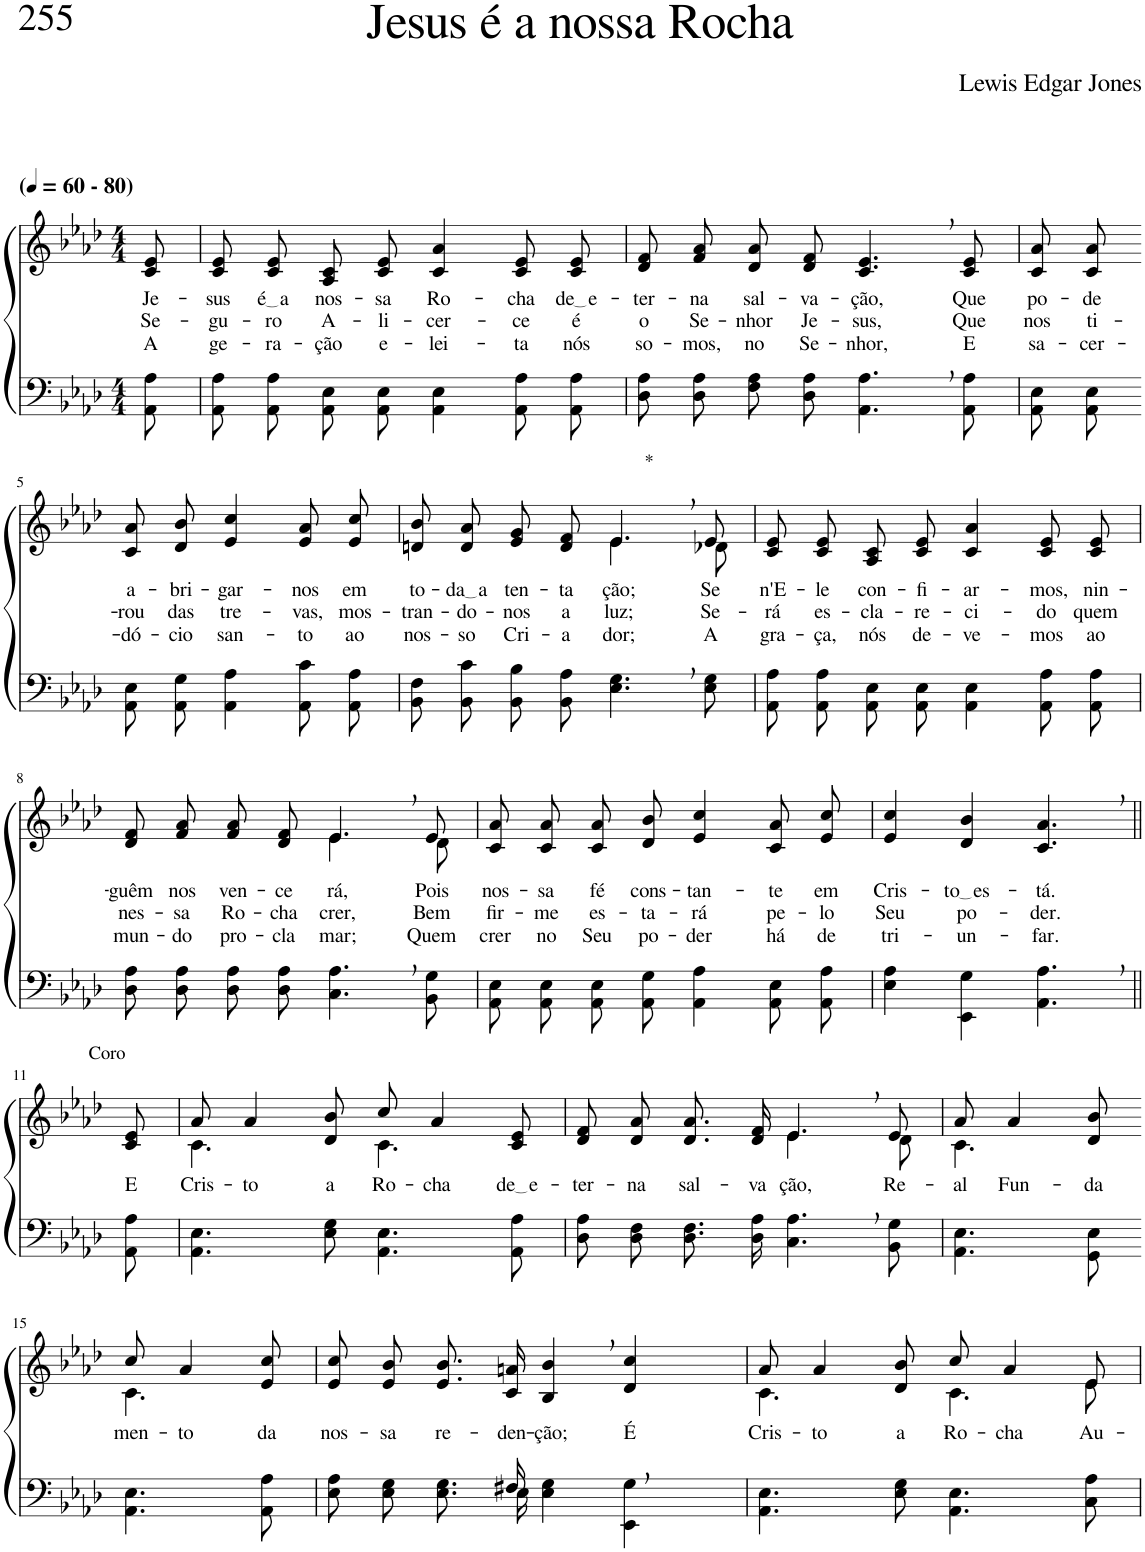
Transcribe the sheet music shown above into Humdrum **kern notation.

**kern	**kern	**text	**text	**text
*part2	*part1	*part1	*part1	*part1
*staff2	*staff1	*staff1	*staff1	*staff1
*I"Parte III e IV	*I"Parte I e II	*	*	*
*clefF4	*clefG2	*	*	*
*Trd-1c-2	*Trd-1c-2	*	*	*
*k[b-e-a-d-]	*k[b-e-a-d-]	*	*	*
*M4/4	*M4/4	*	*	*
*MM60	*MM60	*	*	*
=1	=1	=1	=1	=1
!	!LO:TX:a:B:t=(	!	!	!
!	!LO:TX:a:B:t=- 80)	!	!	!
!	!	!LO:LY:b	!LO:LY:b	!LO:LY:b
8AA-\ 8A-\	8c/ 8e-/	Je-	Se-	A
=2	=2	=2	=2	=2
!	!	!LO:LY:b	!LO:LY:b	!LO:LY:b
8AA-\ 8A-\L	8c/ 8e-/L	-sus	-gu-	ge-
!	!	!LO:LY:b	!LO:LY:b	!LO:LY:b
8AA-\ 8A-\J	8c/ 8e-/J	é a	-ro	-ra-
!	!	!LO:LY:b	!LO:LY:b	!LO:LY:b
8AA-/ 8E-/L	8A-/ 8c/L	nos-	A-	-ção
!	!	!LO:LY:b	!LO:LY:b	!LO:LY:b
8AA-/ 8E-/J	8c/ 8e-/J	-sa	-li-	e-
!	!	!LO:LY:b	!LO:LY:b	!LO:LY:b
4AA-\ 4E-\	4c/ 4a-/	Ro-	-cer-	-lei-
!	!	!LO:LY:b	!LO:LY:b	!LO:LY:b
8AA-\ 8A-\L	8c/ 8e-/L	-cha	-ce	-ta
!	!	!LO:LY:b	!LO:LY:b	!LO:LY:b
8AA-\ 8A-\J	8c/ 8e-/J	de e	é	nós
=3	=3	=3	=3	=3
!	!	!LO:LY:b	!LO:LY:b	!LO:LY:b
8D-\ 8A-\L	8d-/ 8f/L	-ter-	o	so-
!	!	!LO:LY:b	!LO:LY:b	!LO:LY:b
8D-\ 8A-\J	8f/ 8a-/J	-na	Se-	-mos,
!	!	!LO:LY:b	!LO:LY:b	!LO:LY:b
8F\ 8A-\L	8d-/ 8a-/L	sal-	-nhor	no
!	!	!LO:LY:b	!LO:LY:b	!LO:LY:b
8D-\ 8A-\J	8d-/ 8f/J	-va-	Je-	Se-
!	!	!LO:LY:b	!LO:LY:b	!LO:LY:b
4.AA-\, 4.A-\,	4.c/, 4.e-/,	-ção,	-sus,	-nhor,
!	!	!LO:LY:b	!LO:LY:b	!LO:LY:b
8AA-\ 8A-\	8c/ 8e-/	Que	Que	E
=4	=4	=4	=4	=4
!	!	!LO:LY:b	!LO:LY:b	!LO:LY:b
8AA-/ 8E-/L	8c/ 8a-/L	po-	nos	sa-
!	!	!LO:LY:b	!LO:LY:b	!LO:LY:b
8AA-/ 8E-/J	8c/ 8a-/J	-de	ti-	-cer-
!!LO:LB:g=z
=5-	=5-	=5-	=5-	=5-
!	!	!LO:LY:b	!LO:LY:b	!LO:LY:b
8AA-\ 8E-\L	8c/ 8a-/L	a-	-rou	-dó-
!	!	!LO:LY:b	!LO:LY:b	!LO:LY:b
8AA-\ 8G\J	8d-/ 8b-/J	-bri-	das	-cio
!	!	!LO:LY:b	!LO:LY:b	!LO:LY:b
4AA-\ 4A-\	4e-/ 4cc/	-gar-	tre-	san-
!	!	!LO:LY:b	!LO:LY:b	!LO:LY:b
8AA-\ 8c\L	8e-/ 8a-/L	-nos	-vas,	-to
!	!	!LO:LY:b	!LO:LY:b	!LO:LY:b
8AA-\ 8A-\J	8e-/ 8cc/J	em	mos-	ao
=6	=6	=6	=6	=6
!	!	!LO:LY:b	!LO:LY:b	!LO:LY:b
*	*^	*	*	*
8BB-\ 8F\L	8dn/ 8b-/L	2ryy	to-	-tran-	nos-
!	!	!	!LO:LY:b	!LO:LY:b	!LO:LY:b
8BB-\ 8c\J	8d/ 8a-/J	.	da a	-do-	-so
!	!	!	!LO:LY:b	!LO:LY:b	!LO:LY:b
8BB-\ 8B-\L	8e-/ 8g/L	.	ten-	-nos	Cri-
!	!	!	!LO:LY:b	!LO:LY:b	!LO:LY:b
8BB-\ 8A-\J	8d/ 8f/J	.	-ta-	a	-a-
!	!LO:TX:a:t=*	!	!	!	!
!	!	!	!LO:LY:b	!LO:LY:b	!LO:LY:b
4.E-\, 4.G\,	4.e-,/	4.e-\	-ção;	luz;	-dor;
!	!	!	!LO:LY:b	!LO:LY:b	!LO:LY:b
8E-\ 8G\	8e-/	8d-X\	Se	Se-	A
=7	=7	=7	=7	=7	=7
!	!	!	!LO:LY:b	!LO:LY:b	!LO:LY:b
*	*v	*v	*	*	*
8AA-\ 8A-\L	8c/ 8e-/L	n'E-	-rá	gra-
!	!	!LO:LY:b	!LO:LY:b	!LO:LY:b
8AA-\ 8A-\J	8c/ 8e-/J	-le	es-	-ça,
!	!	!LO:LY:b	!LO:LY:b	!LO:LY:b
8AA-/ 8E-/L	8A-/ 8c/L	con-	-cla-	nós
!	!	!LO:LY:b	!LO:LY:b	!LO:LY:b
8AA-/ 8E-/J	8c/ 8e-/J	-fi-	-re-	de-
!	!	!LO:LY:b	!LO:LY:b	!LO:LY:b
4AA-\ 4E-\	4c/ 4a-/	-ar-	-ci-	-ve-
!	!	!LO:LY:b	!LO:LY:b	!LO:LY:b
8AA-\ 8A-\L	8c/ 8e-/L	-mos,	-do	-mos
!	!	!LO:LY:b	!LO:LY:b	!LO:LY:b
8AA-\ 8A-\J	8c/ 8e-/J	nin-	quem	ao
!!LO:LB:g=z
=8	=8	=8	=8	=8
!	!	!LO:LY:b	!LO:LY:b	!LO:LY:b
*	*^	*	*	*
8D-\ 8A-\L	8d-/ 8f/L	2ryy	-guêm	nes-	mun-
!	!	!	!LO:LY:b	!LO:LY:b	!LO:LY:b
8D-\ 8A-\J	8f/ 8a-/J	.	nos	-sa	-do
!	!	!	!LO:LY:b	!LO:LY:b	!LO:LY:b
8D-\ 8A-\L	8f/ 8a-/L	.	ven-	Ro-	pro-
!	!	!	!LO:LY:b	!LO:LY:b	!LO:LY:b
8D-\ 8A-\J	8d-/ 8f/J	.	-ce-	-cha	-cla-
!	!	!	!LO:LY:b	!LO:LY:b	!LO:LY:b
4.C\, 4.A-\,	4.e-,/	4.e-\	-rá,	crer,	-mar;
!	!	!	!LO:LY:b	!LO:LY:b	!LO:LY:b
8BB-\ 8G\	8e-/	8d-\	Pois	Bem	Quem
=9	=9	=9	=9	=9	=9
!	!	!	!LO:LY:b	!LO:LY:b	!LO:LY:b
*	*v	*v	*	*	*
8AA-/ 8E-/L	8c/ 8a-/L	nos-	fir-	crer
!	!	!LO:LY:b	!LO:LY:b	!LO:LY:b
8AA-/ 8E-/J	8c/ 8a-/J	-sa	-me	no
!	!	!LO:LY:b	!LO:LY:b	!LO:LY:b
8AA-\ 8E-\L	8c/ 8a-/L	fé	es-	Seu
!	!	!LO:LY:b	!LO:LY:b	!LO:LY:b
8AA-\ 8G\J	8d-/ 8b-/J	cons-	-ta-	po-
!	!	!LO:LY:b	!LO:LY:b	!LO:LY:b
4AA-\ 4A-\	4e-/ 4cc/	-tan-	-rá	-der
!	!	!LO:LY:b	!LO:LY:b	!LO:LY:b
8AA-\ 8E-\L	8c/ 8a-/L	-te	pe-	há
!	!	!LO:LY:b	!LO:LY:b	!LO:LY:b
8AA-\ 8A-\J	8e-/ 8cc/J	em	-lo	de
=10	=10	=10	=10	=10
!	!	!LO:LY:b	!LO:LY:b	!LO:LY:b
4E-\ 4A-\	4e-/ 4cc/	Cris-	Seu	tri-
!	!	!LO:LY:b	!LO:LY:b	!LO:LY:b
4EE-\ 4G\	4d-/ 4b-/	to es	po-	-un-
!	!	!LO:LY:b	!LO:LY:b	!LO:LY:b
4.AA-\, 4.A-\,	4.c/, 4.a-/,	-tá.	-der.	-far.
!!LO:LB:g=z
=11||	=11||	=11||	=11||	=11||
!	!LO:TX:a:t=Coro	!	!	!
!	!	!LO:LY:b	!	!
8AA-\ 8A-\	8c/ 8e-/	E	.	.
=12	=12	=12	=12	=12
*	*^	*	*	*
!	!	!	!LO:LY:b	!	!
4.AA-\ 4.E-\	8a-/	4.c\	Cris-	.	.
!	!	!	!LO:LY:b	!	!
.	4a-/	.	-to	.	.
!	!	!	!LO:LY:b	!	!
8E-\ 8G\	8d-/ 8b-/	8ryy	a	.	.
!	!	!	!LO:LY:b	!	!
4.AA-\ 4.E-\	8cc/	4.c\	Ro-	.	.
!	!	!	!LO:LY:b	!	!
.	4a-/	.	-cha	.	.
!	!	!	!LO:LY:b	!	!
8AA-\ 8A-\	8c/ 8e-/	8ryy	de e	.	.
=13	=13	=13	=13	=13	=13
!	!	!	!LO:LY:b	!	!
8D-\ 8A-\L	8d-/ 8f/L	2ryy	-ter-	.	.
!	!	!	!LO:LY:b	!	!
8D-\ 8F\J	8d-/ 8a-/J	.	-na	.	.
!	!	!	!LO:LY:b	!	!
8.D-\ 8.F\L	8.d-/ 8.a-/L	.	sal-	.	.
!	!	!	!LO:LY:b	!	!
16D-\ 16A-\Jk	16d-/ 16f/Jk	.	-va-	.	.
!	!	!	!LO:LY:b	!	!
4.C\, 4.A-\,	4.e-,/	4.e-\	-ção,	.	.
!	!	!	!LO:LY:b	!	!
8BB-\ 8G\	8e-/	8d-\	Re-	.	.
=14	=14	=14	=14	=14	=14
!	!	!	!LO:LY:b	!	!
4.AA-\ 4.E-\	8a-/	4.c\	-al	.	.
!	!	!	!LO:LY:b	!	!
.	4a-/	.	Fun-	.	.
!	!	!	!LO:LY:b	!	!
8GG\ 8E-\	8d-/ 8b-/	8ryy	-da-	.	.
!!LO:LB:g=z	!!
=15-	=15-	=15-	=15-	=15-	=15-
!	!	!	!LO:LY:b	!	!
4.AA-\ 4.E-\	8cc/	4.c\	-men-	.	.
!	!	!	!LO:LY:b	!	!
.	4a-/	.	-to	.	.
!	!	!	!LO:LY:b	!	!
8AA-\ 8A-\	8e-/ 8cc/	8ryy	da	.	.
=16	=16	=16	=16	=16	=16
*^	*	*	*	*	*
!	!	!	!	!LO:LY:b	!	!
*	*	*v	*v	*	*	*
4..ryy	8E-\ 8A-\L	8e-/ 8cc/L	nos-	.	.
!	!	!	!LO:LY:b	!	!
.	8E-\ 8G\J	8e-/ 8b-/J	-sa	.	.
!	!	!	!LO:LY:b	!	!
.	8.E-\ 8.G\L	8.e-/ 8.b-/L	re-	.	.
!	!	!	!LO:LY:b	!	!
16F#X/	16E-\Jk	16c/ 16an/Jk	-den-	.	.
!	!	!	!LO:LY:b	!	!
2ryy	4E-\ 4G\	4B-/, 4b-/,	-ção;	.	.
!	!	!	!LO:LY:b	!	!
.	4EE-\ 4G\	4d-/ 4cc/	É	.	.
=17	=17	=17	=17	=17	=17
*	*	*^	*	*	*
!	!	!	!	!LO:LY:b	!	!
*v	*v	*	*	*	*	*
4.AA-\ 4.E-\	8a-/	4.c\	Cris-	.	.
!	!	!	!LO:LY:b	!	!
.	4a-/	.	-to	.	.
!	!	!	!LO:LY:b	!	!
8E-\ 8G\	8d-/ 8b-/	8ryy	a	.	.
!	!	!	!LO:LY:b	!	!
4.AA-\ 4.E-\	8cc/	4.c\	Ro-	.	.
!	!	!	!LO:LY:b	!	!
.	4a-/	.	-cha	.	.
!	!	!	!LO:LY:b	!	!
8C\ 8A-\	8e-/	8e-\	Au-	.	.
*	*v	*v	*	*	*
=	=	=	=	=
*-	*-	*-	*-	*-
